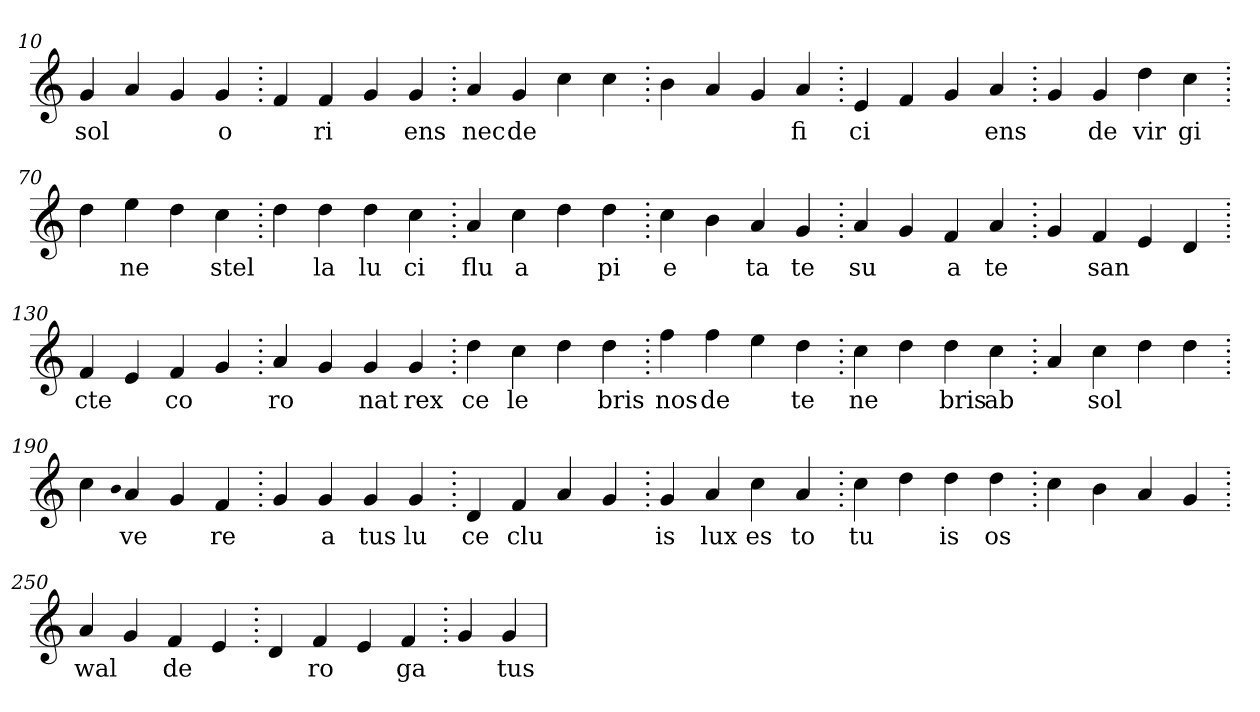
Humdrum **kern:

**kern	**text
*part1	*part1
*staff1	*staff1
*clefG2	*
=10.	=10.
4g	sol
4a	.
4g	.
4g	o
=20.	=20.
4f	.
4f	ri
4g	.
4g	ens
=30.	=30.
4a	nec
4g	de
4cc	.
4cc	.
=40.	=40.
4b	.
4a	.
4g	.
4a	fi
=50.	=50.
4e	ci
4f	.
4g	.
4a	ens
=60.	=60.
4g	.
4g	de
4dd	vir
4cc	gi
=70.	=70.
4dd	.
4ee	ne
4dd	.
4cc	stel
=80.	=80.
4dd	.
4dd	la
4dd	lu
4cc	ci
=90.	=90.
4a	flu
4cc	a
4dd	.
4dd	pi
=100.	=100.
4cc	e
4b	.
4a	ta
4g	te
=110.	=110.
4a	su
4g	.
4f	a
4a	te
=120.	=120.
4g	.
4f	san
4e	.
4d	.
=130.	=130.
4f	cte
4e	.
4f	co
4g	.
=140.	=140.
4a	ro
4g	.
4g	nat
4g	rex
=150.	=150.
4dd	ce
4cc	le
4dd	.
4dd	bris
=160.	=160.
4ff	nos
4ff	de
4ee	.
4dd	te
=170.	=170.
4cc	ne
4dd	.
4dd	bris
4cc	ab
=180.	=180.
4a	.
4cc	sol
4dd	.
4dd	.
=190.	=190.
4cc	.
qqb	.
4a	ve
4g	.
4f	re
=200.	=200.
4g	.
4g	a
4g	tus
4g	lu
=210.	=210.
4d	ce
4f	clu
4a	.
4g	.
=220.	=220.
4g	is
4a	lux
4cc	es
4a	to
=230.	=230.
4cc	tu
4dd	.
4dd	is
4dd	os
=240.	=240.
4cc	.
4b	.
4a	.
4g	.
=250.	=250.
4a	wal
4g	.
4f	de
4e	.
=260.	=260.
4d	.
4f	ro
4e	.
4f	ga
=270.	=270.
4g	.
4g	tus
=	=
*-	*-
